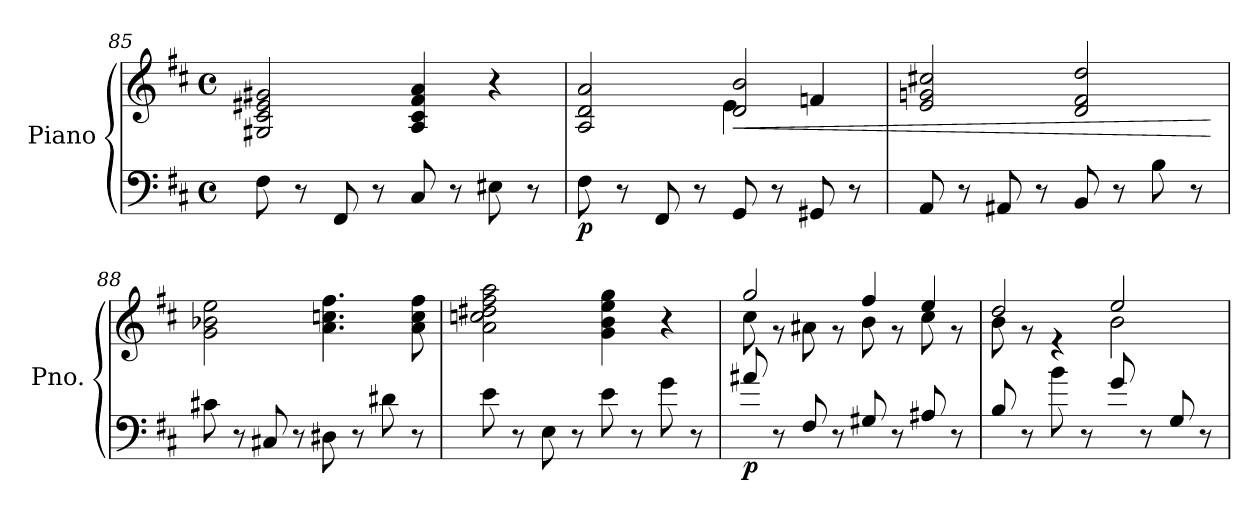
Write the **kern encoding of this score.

**kern	**kern	**dynam
*part1	*part1	*part1
*staff2	*staff1	*staff1/2
*I"Piano	*	*
*I'Pno.	*	*
*clefF4	*clefG2	*
*k[f#c#]	*k[f#c#]	*
*M4/4	*M4/4	*
*met(c)	*met(c)	*
=85	=85	=85
8F#\	2G#X/ 2c#/ 2e#X/ 2g#X/	.
8r	.	.
8FF#/	.	.
8r	.	.
8C#/	4A/ 4c#/ 4f#/ 4a/	.
8r	.	.
8E#X\	4r	.
8r	.	.
=86	=86	=86
*	*^	*
!	!	!	!LO:DY:b=2
8F#\	2A/ 2d/ 2a/	2ryy	p
8r	.	.	.
8FF#/	.	.	.
8r	.	.	.
!	!	!	!LO:HP:b
8GG/	2d/ 2b/	4e\	<
8r	.	.	.
8GG#X/	.	4fn/	.
8r	.	.	.
*	*v	*v	*
!!LO:LB:g=z
=87	=87	=87
8AA/	2e/ 2gn/ 2cc#X/	.
8r	.	.
8AA#X/	.	.
8r	.	.
8BB/	2d/ 2f#/ 2dd/	.
8r	.	.
8B\	.	.
8r	.	.
.	.	[
=88	=88	=88
8c#X\	2g\ 2b-X\ 2ee\	.
8r	.	.
8C#X/	.	.
8r	.	.
8D#X\	4.a\ 4.ccn\ 4.ff#\	.
8r	.	.
8d#X\	.	.
8r	8a\ 8cc\ 8ff#\	.
=89	=89	=89
8e\	2a\ 2ccn\ 2dd#X\ 2ff#\ 2aa\	.
8r	.	.
8E\	.	.
8r	.	.
8e\	4g\ 4b\ 4ee\ 4gg\	.
8r	.	.
8g\	4r	.
8r	.	.
=90	=90	=90
*	*^	*
!	!	!	!LO:DY:b=2
8a#X/	2gg/	8cc#\	p
8r	.	8r	.
8F#/	.	8a#X\	.
8r	.	8r	.
8G#X/	4ff#/	8b\	.
8r	.	8r	.
8A#X/	4ee/	8cc#\	.
8r	.	8r	.
!!LO:PB:g=z	!!
=91	=91	=91	=91
8B/	2dd/	8b\	.
8r	.	8r	.
8b\	.	4r	.
8r	.	.	.
8g/	2ee/	2b\	.
8r	.	.	.
8G/	.	.	.
8r	.	.	.
*	*v	*v	*
=	=	=
*-	*-	*-
